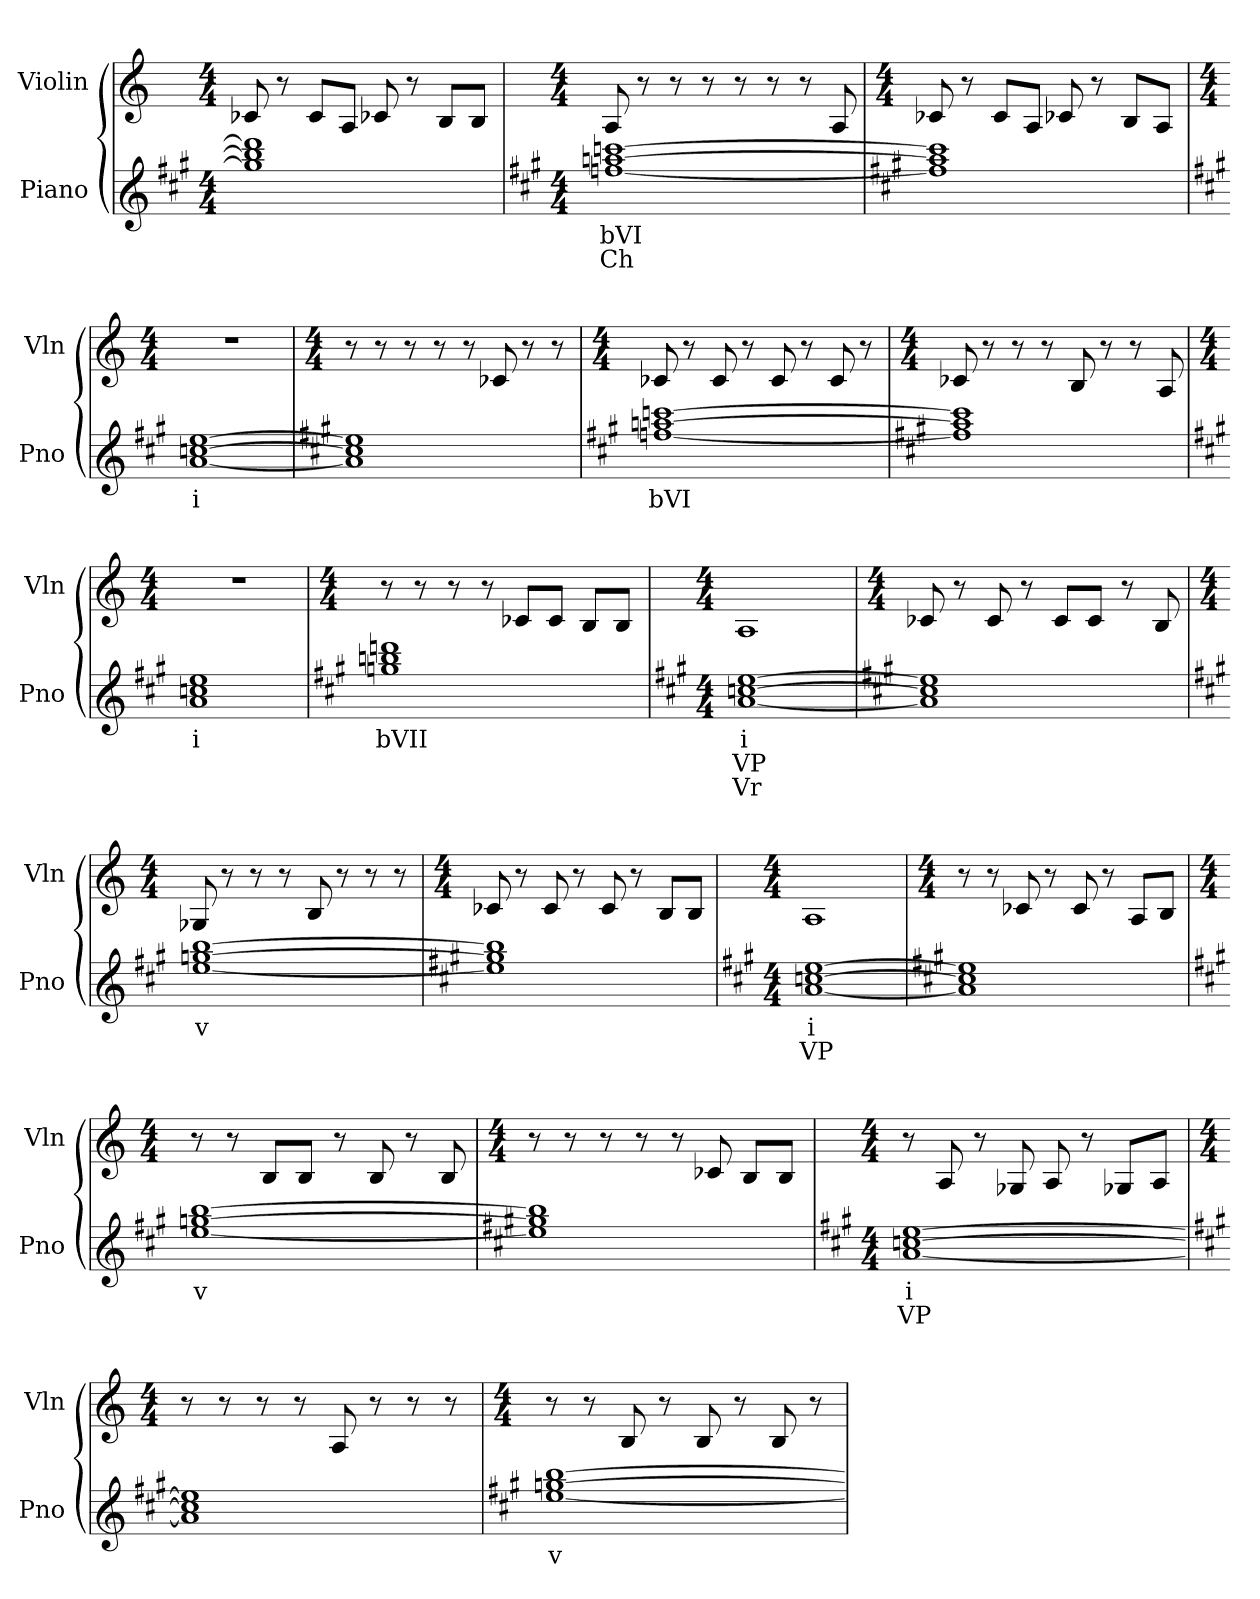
**kern	**text	**text	**text	**kern
*part2	*part2	*part2	*part2	*part1
*staff2	*staff2	*staff2	*staff2	*staff1
*I"Piano	*	*	*	*I"Violin
*I'Pno	*	*	*	*I'Vln
*k[f#c#g#]	*	*	*	*
*A:	*	*	*	*
*M4/4	*	*	*	*M4/4
=	=	=	=	=
1ggn] 1bbn] 1dddn]	.	.	.	8c-X
.	.	.	.	8r
.	.	.	.	8c-L
.	.	.	.	8AJ
.	.	.	.	8c-X
.	.	.	.	8r
.	.	.	.	8BL
.	.	.	.	8BJ
=	=	=	=	=
*k[f#c#g#]	*	*	*	*
*A:	*	*	*	*
*M4/4	*	*	*	*M4/4
[1ffn [1aan [1cccn	bVI	Ch	.	8A
.	.	.	.	8r
.	.	.	.	8r
.	.	.	.	8r
.	.	.	.	8r
.	.	.	.	8r
.	.	.	.	8r
.	.	.	.	8A
=	=	=	=	=
*k[f#c#g#]	*	*	*	*
*A:	*	*	*	*
*	*	*	*	*M4/4
1ffn] 1aan] 1cccn]	.	.	.	8c-X
.	.	.	.	8r
.	.	.	.	8c-L
.	.	.	.	8AJ
.	.	.	.	8c-X
.	.	.	.	8r
.	.	.	.	8BL
.	.	.	.	8AJ
=	=	=	=	=
*k[f#c#g#]	*	*	*	*
*A:	*	*	*	*
*	*	*	*	*M4/4
[1a [1ccn [1ee	i	.	.	1r
=	=	=	=	=
*k[f#c#g#]	*	*	*	*
*A:	*	*	*	*
*	*	*	*	*M4/4
1a] 1ccn] 1ee]	.	.	.	8r
.	.	.	.	8r
.	.	.	.	8r
.	.	.	.	8r
.	.	.	.	8r
.	.	.	.	8c-X
.	.	.	.	8r
.	.	.	.	8r
=	=	=	=	=
*k[f#c#g#]	*	*	*	*
*A:	*	*	*	*
*	*	*	*	*M4/4
[1ffn [1aan [1cccn	bVI	.	.	8c-X
.	.	.	.	8r
.	.	.	.	8c-
.	.	.	.	8r
.	.	.	.	8c-
.	.	.	.	8r
.	.	.	.	8c-
.	.	.	.	8r
=	=	=	=	=
*k[f#c#g#]	*	*	*	*
*A:	*	*	*	*
*	*	*	*	*M4/4
1ffn] 1aan] 1cccn]	.	.	.	8c-X
.	.	.	.	8r
.	.	.	.	8r
.	.	.	.	8r
.	.	.	.	8B
.	.	.	.	8r
.	.	.	.	8r
.	.	.	.	8A
=	=	=	=	=
*k[f#c#g#]	*	*	*	*
*A:	*	*	*	*
*	*	*	*	*M4/4
1a 1ccn 1ee	i	.	.	1r
=	=	=	=	=
*k[f#c#g#]	*	*	*	*
*A:	*	*	*	*
*	*	*	*	*M4/4
1ggn 1bbn 1dddn	bVII	.	.	8r
.	.	.	.	8r
.	.	.	.	8r
.	.	.	.	8r
.	.	.	.	8c-XL
.	.	.	.	8c-J
.	.	.	.	8BL
.	.	.	.	8BJ
=	=	=	=	=
*k[f#c#g#]	*	*	*	*
*A:	*	*	*	*
*M4/4	*	*	*	*M4/4
[1a [1ccn [1ee	i	VP	Vr	1A
=	=	=	=	=
*k[f#c#g#]	*	*	*	*
*A:	*	*	*	*
*	*	*	*	*M4/4
1a] 1ccn] 1ee]	.	.	.	8c-X
.	.	.	.	8r
.	.	.	.	8c-
.	.	.	.	8r
.	.	.	.	8c-L
.	.	.	.	8c-J
.	.	.	.	8r
.	.	.	.	8B
=	=	=	=	=
*k[f#c#g#]	*	*	*	*
*A:	*	*	*	*
*	*	*	*	*M4/4
[1ee [1ggn [1bb	v	.	.	8G-X
.	.	.	.	8r
.	.	.	.	8r
.	.	.	.	8r
.	.	.	.	8B
.	.	.	.	8r
.	.	.	.	8r
.	.	.	.	8r
=	=	=	=	=
*k[f#c#g#]	*	*	*	*
*A:	*	*	*	*
*	*	*	*	*M4/4
1ee] 1ggn] 1bb]	.	.	.	8c-X
.	.	.	.	8r
.	.	.	.	8c-
.	.	.	.	8r
.	.	.	.	8c-
.	.	.	.	8r
.	.	.	.	8BL
.	.	.	.	8BJ
=	=	=	=	=
*k[f#c#g#]	*	*	*	*
*A:	*	*	*	*
*M4/4	*	*	*	*M4/4
[1a [1ccn [1ee	i	VP	.	1A
=	=	=	=	=
*k[f#c#g#]	*	*	*	*
*A:	*	*	*	*
*	*	*	*	*M4/4
1a] 1ccn] 1ee]	.	.	.	8r
.	.	.	.	8r
.	.	.	.	8c-X
.	.	.	.	8r
.	.	.	.	8c-
.	.	.	.	8r
.	.	.	.	8AL
.	.	.	.	8BJ
=	=	=	=	=
*k[f#c#g#]	*	*	*	*
*A:	*	*	*	*
*	*	*	*	*M4/4
[1ee [1ggn [1bb	v	.	.	8r
.	.	.	.	8r
.	.	.	.	8BL
.	.	.	.	8BJ
.	.	.	.	8r
.	.	.	.	8B
.	.	.	.	8r
.	.	.	.	8B
=	=	=	=	=
*k[f#c#g#]	*	*	*	*
*A:	*	*	*	*
*	*	*	*	*M4/4
1ee] 1ggn] 1bb]	.	.	.	8r
.	.	.	.	8r
.	.	.	.	8r
.	.	.	.	8r
.	.	.	.	8r
.	.	.	.	8c-X
.	.	.	.	8BL
.	.	.	.	8BJ
=	=	=	=	=
*k[f#c#g#]	*	*	*	*
*A:	*	*	*	*
*M4/4	*	*	*	*M4/4
[1a [1ccn [1ee	i	VP	.	8r
.	.	.	.	8A
.	.	.	.	8r
.	.	.	.	8G-X
.	.	.	.	8A
.	.	.	.	8r
.	.	.	.	8G-XL
.	.	.	.	8AJ
=	=	=	=	=
*k[f#c#g#]	*	*	*	*
*A:	*	*	*	*
*	*	*	*	*M4/4
1a] 1ccn] 1ee]	.	.	.	8r
.	.	.	.	8r
.	.	.	.	8r
.	.	.	.	8r
.	.	.	.	8A
.	.	.	.	8r
.	.	.	.	8r
.	.	.	.	8r
=	=	=	=	=
*k[f#c#g#]	*	*	*	*
*A:	*	*	*	*
*	*	*	*	*M4/4
[1ee [1ggn [1bb	v	.	.	8r
.	.	.	.	8r
.	.	.	.	8B
.	.	.	.	8r
.	.	.	.	8B
.	.	.	.	8r
.	.	.	.	8B
.	.	.	.	8r
=	=	=	=	=
*-	*-	*-	*-	*-
